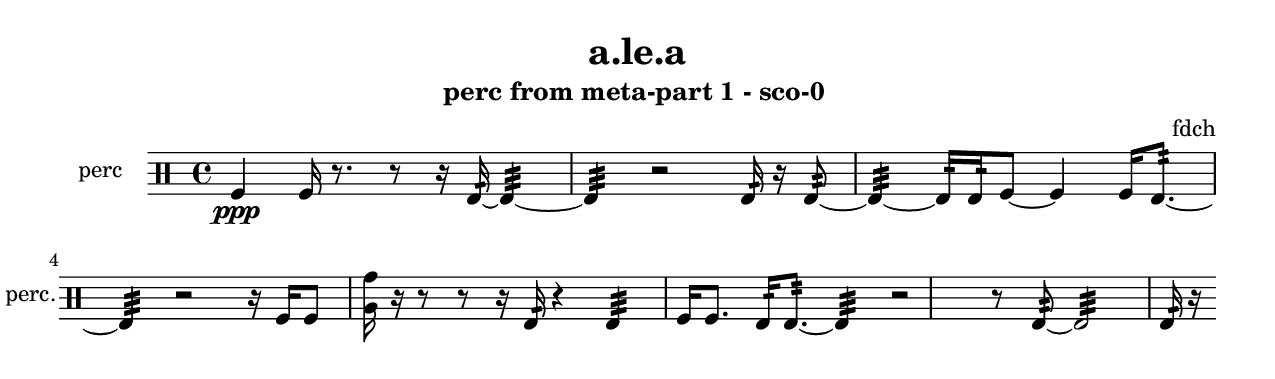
\version "2.19.56" 

perc_one_part = \relative c {

  \time 4/4

  \clef percussion 
  % ________________________________________bar 1 :
  f4\ppp 
  f16  r8. 
  r8  r16  e16:32~ 
  e4:32~  |
  % ________________________________________bar 2 :
  e4:32 
  r2 
  e16:32  r16  e8:32~  |
  % ________________________________________bar 3 :
  e4:32~ 
  e16:32  e16:32  f8~ 
  f4 
  f16  e8.:32~  |
  % ________________________________________bar 4 :
  e4:32 
  r2 
  r16  f16  f8~  |
  % ________________________________________bar 5 :
  <a g' >16  r16  r8 
  r8  r16  e16:32 
  r4  |
  % ________________________________________bar 2 :
  e4:32 
  f16  f8. 
  e16:32  e8.:32~ 
  e4:32~  |
  % ________________________________________bar 3 :
  r2 
  r8  e8:32~  |
  % ________________________________________bar 2 :
  e2:32 
  e16:32  r16 
}



\header {
  title = "a.le.a"
  subtitle = "perc from meta-part 1 - sco-0 "
  composer = "fdch"
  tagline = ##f
}
\paper {
  max-systems-per-page = #8
}
\score {
  <<
    \new Staff \with { 
      instrumentName = "perc" 
      shortInstrumentName = "perc."} 
    {
      <<
        \new Voice {
          \perc_one_part
        }
      >>
    }
  >>
  \layout {
    \mergeDifferentlyHeadedOn
    \mergeDifferentlyDottedOn
    #(set-default-paper-size "letter")
  }
}
